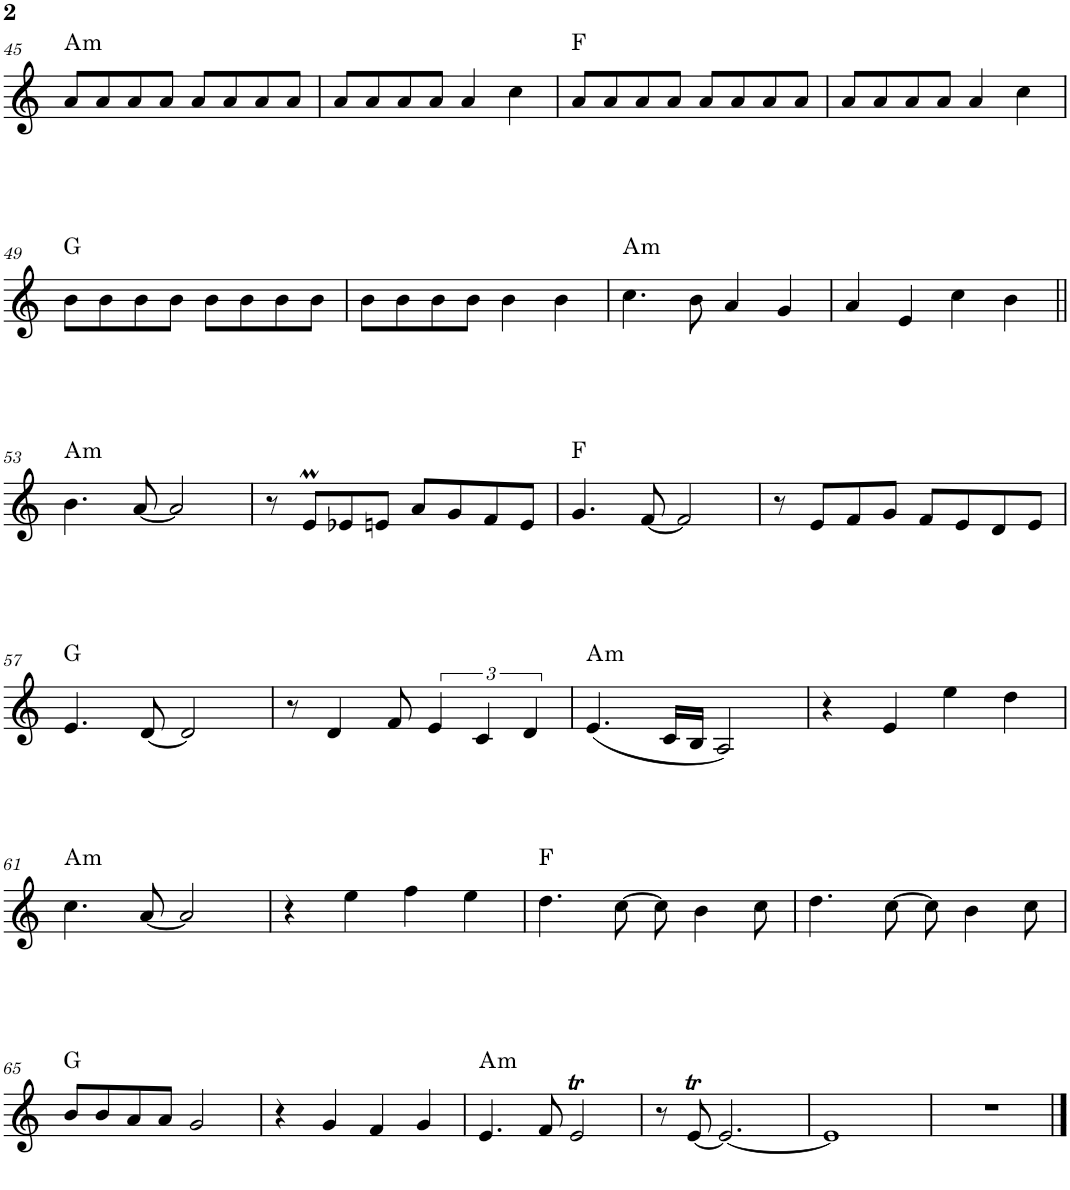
**kern	**harte
*part1	*part1
*staff1	*
*I"Piano	*
*I'Pno.	*
!!LO:PB:g=z
*clefG2	*
*k[]	*
*M4/4	*
=45	=45
!	!LO:H:kt=m
8a/L	A:min
8a/	.
8a/	.
8a/J	.
8a/L	.
8a/	.
8a/	.
8a/J	.
=46	=46
8a/L	.
8a/	.
8a/	.
8a/J	.
4a/	.
4cc\	.
=47	=47
8a/L	F:maj
8a/	.
8a/	.
8a/J	.
8a/L	.
8a/	.
8a/	.
8a/J	.
=48	=48
8a/L	.
8a/	.
8a/	.
8a/J	.
4a/	.
4cc\	.
!!LO:LB:g=z
=49	=49
8b\L	G:maj
8b\	.
8b\	.
8b\J	.
8b\L	.
8b\	.
8b\	.
8b\J	.
=50	=50
8b\L	.
8b\	.
8b\	.
8b\J	.
4b\	.
4b\	.
=51	=51
!	!LO:H:kt=m
4.cc\	A:min
8b\	.
4a/	.
4g/	.
=52	=52
4a/	.
4e/	.
4cc\	.
4b\	.
!!LO:LB:g=z
=53||	=53||
!	!LO:H:kt=m
4.b\	A:min
[8a/	.
2a/]	.
=54	=54
8r	.
8em/L	.
8e-X/	.
8en/J	.
8a/L	.
8g/	.
8f/	.
8e/J	.
=55	=55
4.g/	F:maj
[8f/	.
2f/]	.
=56	=56
8r	.
8e/L	.
8f/	.
8g/J	.
8f/L	.
8e/	.
8d/	.
8e/J	.
!!LO:LB:g=z
=57	=57
4.e/	G:maj
[8d/	.
2d/]	.
=58	=58
8r	.
4d/	.
8f/	.
6e/	.
6c/	.
6d/	.
=59	=59
!	!LO:H:kt=m
(4.e/	A:min
16c/LL	.
16B/JJ	.
2A/)	.
=60	=60
4r	.
4e/	.
4ee\	.
4dd\	.
!!LO:LB:g=z
=61	=61
!	!LO:H:kt=m
4.cc\	A:min
[8a/	.
2a/]	.
=62	=62
4r	.
4ee\	.
4ff\	.
4ee\	.
=63	=63
4.dd\	F:maj
[8cc\	.
8cc\]	.
4b\	.
8cc\	.
=64	=64
4.dd\	.
[8cc\	.
8cc\]	.
4b\	.
8cc\	.
!!LO:LB:g=z
=65	=65
8b/L	G:maj
8b/	.
8a/	.
8a/J	.
2g/	.
=66	=66
4r	.
4g/	.
4f/	.
4g/	.
=67	=67
!	!LO:H:kt=m
4.e/	A:min
8f/	.
2et/	.
=68	=68
8r	.
[8et/	.
2.e/_	.
=69	=69
1e]	.
=70	=70
1r	.
==	==
*-	*-
